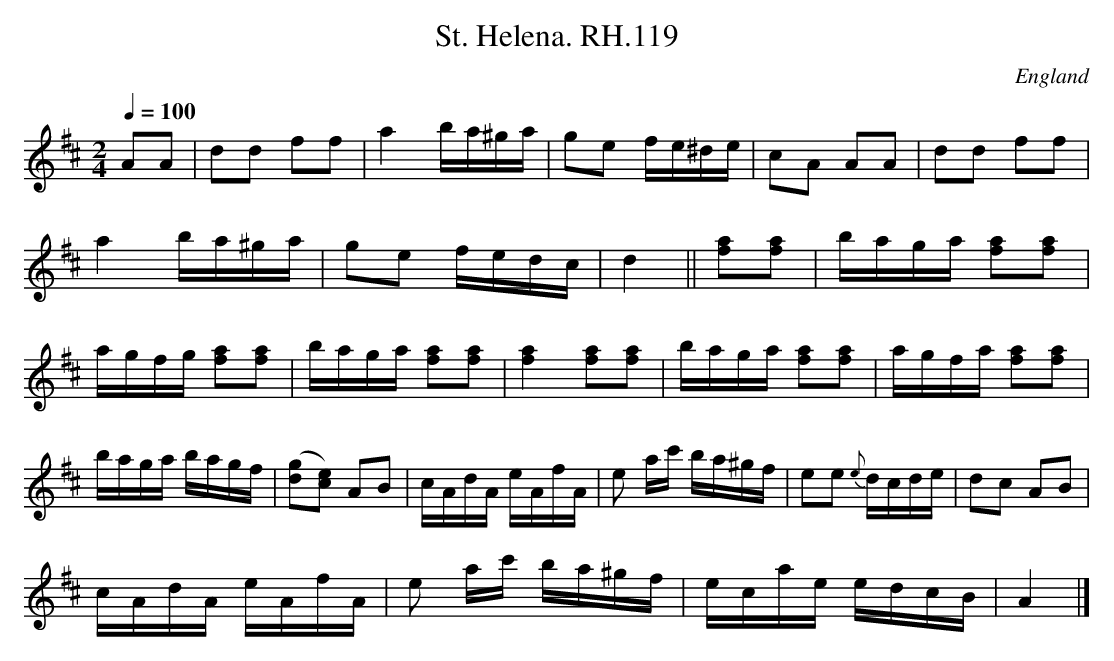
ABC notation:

X:1
T:St. Helena. RH.119
O:England
M:2/4
L:1/16
Q:1/4=100
K:D
A2A2|d2d2 f2f2|a4 ba^ga|g2e2 fe^de|c2A2 A2A2|
d2d2 f2f2|a4ba^ga|g2e2 fedc|d4||
[f2a2][f2a2]|baga [f2a2][f2a2]|agfg [f2a2][f2a2]|\
baga [f2a2][f2a2]|[f4a4] [f2a2][f2a2]|
baga [f2a2][f2a2]|agfa [f2a2][f2a2]|\
baga bagf|([d2g2][c2e2]) A2B2|
cAdA eAfA|e2 ac' ba^gf|e2e2 {e}dcde|d2c2 A2B2|!
cAdA eAfA|e2 ac' ba^gf|ecae edcB|A4|]
